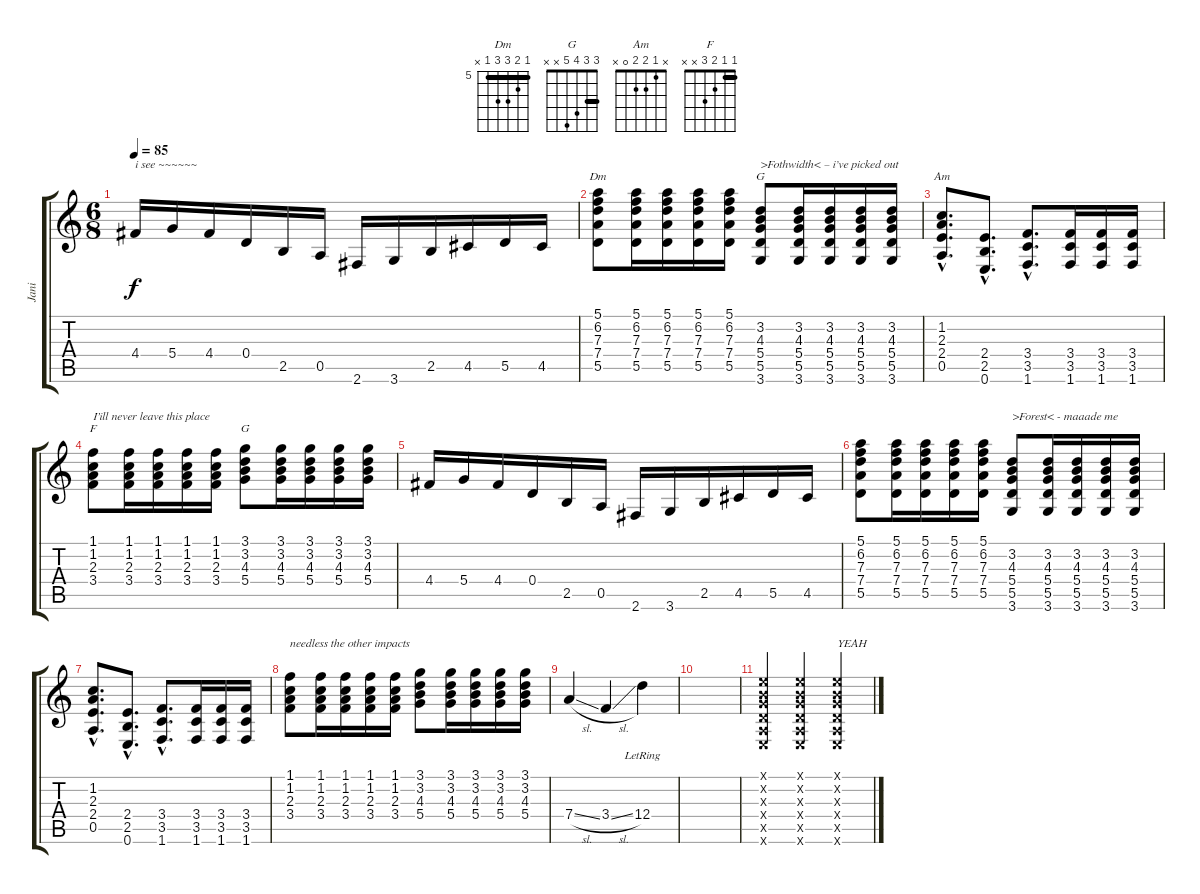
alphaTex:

\track ("Jani" "Jani") {instrument distortionguitar}
\staff {score tabs}
\tuning (E4 B3 G3 D3 A2 E2) {hide}
\chord ("Dm" 5 6 7 7 5 x) {firstfret 5 barre 5}
\chord ("G" x 3 4 5 5 3) {barre 3}
\chord ("Am" x 1 2 2 0 x)
\chord ("F" 1 1 2 3 x x) {barre 1}
\chord ("G" 3 3 4 5 x x) {barre 3}
\ts (6 8)
\tempo 85
\clef g2
\ks c
4.4.16{txt "i see ~~~~~~" dy f instrument distortionguitar} 5.4.16 4.4.16 0.4.16 2.5.16 0.5.16 2.6.16 3.6.16 2.5.16 4.5.16 5.5.16 4.5.16 |
(5.1 6.2 7.3 7.4 5.5).8{ch "Dm" instrument distortionguitar} (5.1 6.2 7.3 7.4 5.5).16 (5.1 6.2 7.3 7.4 5.5).16 (5.1 6.2 7.3 7.4 5.5).16 (5.1 6.2 7.3 7.4 5.5).16 (3.2 4.3 5.4 5.5 3.6).8{ch "G" txt ">Fothwidth< – i’ve picked out"} (3.2 4.3 5.4 5.5 3.6).16 (3.2 4.3 5.4 5.5 3.6).16 (3.2 4.3 5.4 5.5 3.6).16 (3.2 4.3 5.4 5.5 3.6).16 |
(1.2{hac} 2.3{hac} 2.4{hac} 0.5{hac}).8{d ch "Am"} (2.4{hac} 2.5{hac} 0.6{hac}).8{d} (3.4{hac} 3.5{hac} 1.6{hac}).8{d} (3.4 3.5 1.6).16 (3.4 3.5 1.6).16 (3.4 3.5 1.6).16 |
(1.1 1.2 2.3 3.4).8{ch "F" txt "I’ill never leave this place"} (1.1 1.2 2.3 3.4).16 (1.1 1.2 2.3 3.4).16 (1.1 1.2 2.3 3.4).16 (1.1 1.2 2.3 3.4).16 (3.1 3.2 4.3 5.4).8{ch "G"} (3.1 3.2 4.3 5.4).16 (3.1 3.2 4.3 5.4).16 (3.1 3.2 4.3 5.4).16 (3.1 3.2 4.3 5.4).16 |
4.4.16{instrument distortionguitar} 5.4.16 4.4.16 0.4.16 2.5.16 0.5.16 2.6.16 3.6.16 2.5.16 4.5.16 5.5.16 4.5.16 |
(5.1 6.2 7.3 7.4 5.5).8{instrument distortionguitar} (5.1 6.2 7.3 7.4 5.5).16 (5.1 6.2 7.3 7.4 5.5).16 (5.1 6.2 7.3 7.4 5.5).16 (5.1 6.2 7.3 7.4 5.5).16 (3.2 4.3 5.4 5.5 3.6).8{txt ">Forest< - maaade me"} (3.2 4.3 5.4 5.5 3.6).16 (3.2 4.3 5.4 5.5 3.6).16 (3.2 4.3 5.4 5.5 3.6).16 (3.2 4.3 5.4 5.5 3.6).16 |
(1.2{hac} 2.3{hac} 2.4{hac} 0.5{hac}).8{d} (2.4{hac} 2.5{hac} 0.6{hac}).8{d} (3.4{hac} 3.5{hac} 1.6{hac}).8{d} (3.4 3.5 1.6).16 (3.4 3.5 1.6).16 (3.4 3.5 1.6).16 |
(1.1 1.2 2.3 3.4).8{txt "needless the other impacts"} (1.1 1.2 2.3 3.4).16 (1.1 1.2 2.3 3.4).16 (1.1 1.2 2.3 3.4).16 (1.1 1.2 2.3 3.4).16 (3.1 3.2 4.3 5.4).8 (3.1 3.2 4.3 5.4).16 (3.1 3.2 4.3 5.4).16 (3.1 3.2 4.3 5.4).16 (3.1 3.2 4.3 5.4).16 |
7.4{sl}.4 3.4{sl}.4 12.4{lr}.4 |
|
(0.1{x} 0.2{x} 0.3{x} 0.4{x} 0.5{x} 0.6{x}).4 (0.1{x} 0.2{x} 0.3{x} 0.4{x} 0.5{x} 0.6{x}).4 (0.1{x} 0.2{x} 0.3{x} 0.4{x} 0.5{x} 0.6{x}).4{txt "YEAH"}
